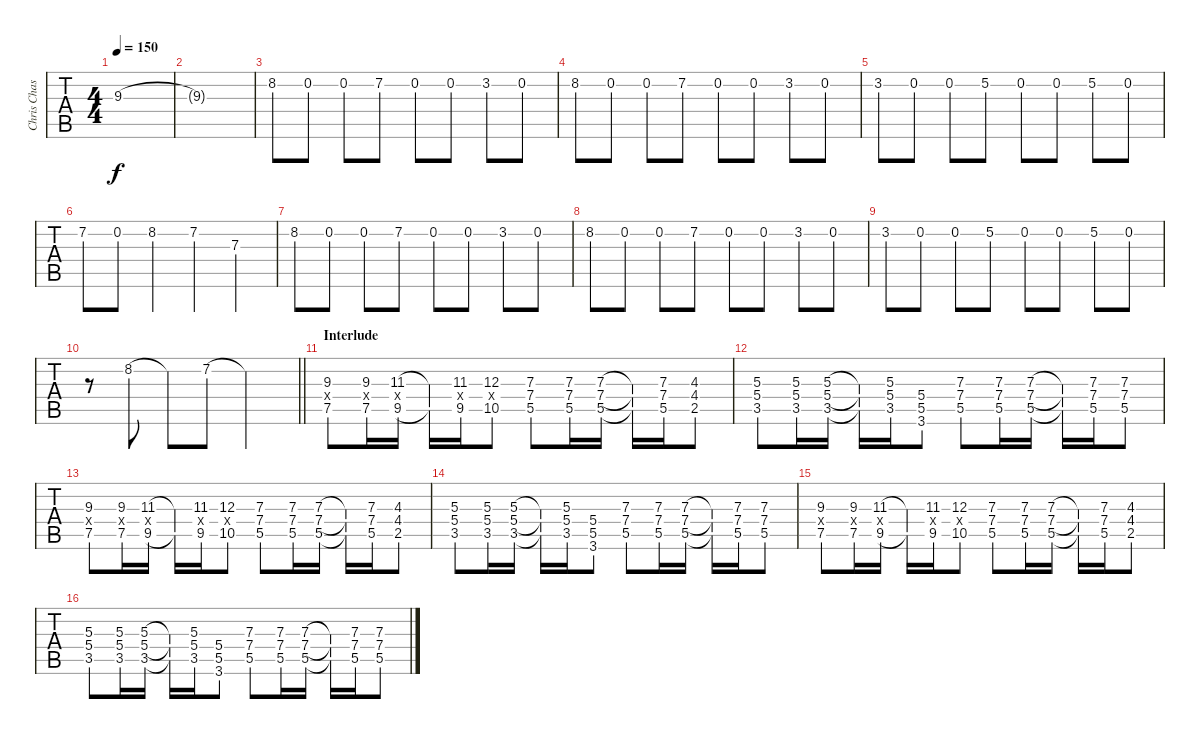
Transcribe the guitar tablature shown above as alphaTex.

\track ("Chris Chasse - Guitar Two" "Chris Chas") {instrument distortionguitar}
\staff {tabs}
\tuning (Eb4 Bb3 Gb3 Db3 Ab2 Eb2) {hide}
\ts (4 4)
\tempo 150
\clef g2
\ks c
9.3{t}.1{dy f} |
9.3{t}.1 |
8.2.8{volume 9} 0.2.8 0.2.8 7.2.8 0.2.8 0.2.8 3.2.8 0.2.8 |
8.2.8 0.2.8 0.2.8 7.2.8 0.2.8 0.2.8 3.2.8 0.2.8 |
3.2.8 0.2.8 0.2.8 5.2.8 0.2.8 0.2.8 5.2.8 0.2.8 |
7.2.8 0.2.8 8.2.4 7.2.4 7.3.4 |
8.2.8 0.2.8 0.2.8 7.2.8 0.2.8 0.2.8 3.2.8 0.2.8 |
8.2.8 0.2.8 0.2.8 7.2.8 0.2.8 0.2.8 3.2.8 0.2.8 |
3.2.8 0.2.8 0.2.8 5.2.8 0.2.8 0.2.8 5.2.8 0.2.8 |
\barLineRight lightlight
r.8 8.2.8 8.2{t}.8 7.2.8 7.2{t}.2 |
\section ("" "Interlude")
(9.3 7.4{x} 7.5).8 (9.3 7.4{x} 7.5).16 (11.3 9.4{x} 9.5).16 (11.3{t} 9.5{t}).16 (11.3 9.4{x} 9.5).16 (12.3 10.4{x} 10.5).8 (7.3 7.4 5.5).8 (7.3 7.4 5.5).16 (7.3 7.4 5.5).16 (7.3{t} 7.4{t} 5.5{t}).16 (7.3 7.4 5.5).16 (4.3 4.4 2.5).8 |
(5.3 5.4 3.5).8 (5.3 5.4 3.5).16 (5.3 5.4 3.5).16 (5.3{t} 5.4{t} 3.5{t}).16 (5.3 5.4 3.5).16 (5.4 5.5 3.6).8 (7.3 7.4 5.5).8 (7.3 7.4 5.5).16 (7.3 7.4 5.5).16 (7.3{t} 7.4{t} 5.5{t}).16 (7.3 7.4 5.5).16 (7.3 7.4 5.5).8 |
(9.3 7.4{x} 7.5).8 (9.3 7.4{x} 7.5).16 (11.3 9.4{x} 9.5).16 (11.3{t} 9.5{t}).16 (11.3 9.4{x} 9.5).16 (12.3 10.4{x} 10.5).8 (7.3 7.4 5.5).8 (7.3 7.4 5.5).16 (7.3 7.4 5.5).16 (7.3{t} 7.4{t} 5.5{t}).16 (7.3 7.4 5.5).16 (4.3 4.4 2.5).8 |
(5.3 5.4 3.5).8 (5.3 5.4 3.5).16 (5.3 5.4 3.5).16 (5.3{t} 5.4{t} 3.5{t}).16 (5.3 5.4 3.5).16 (5.4 5.5 3.6).8 (7.3 7.4 5.5).8 (7.3 7.4 5.5).16 (7.3 7.4 5.5).16 (7.3{t} 7.4{t} 5.5{t}).16 (7.3 7.4 5.5).16 (7.3 7.4 5.5).8 |
(9.3 7.4{x} 7.5).8 (9.3 7.4{x} 7.5).16 (11.3 9.4{x} 9.5).16 (11.3{t} 9.5{t}).16 (11.3 9.4{x} 9.5).16 (12.3 10.4{x} 10.5).8 (7.3 7.4 5.5).8 (7.3 7.4 5.5).16 (7.3 7.4 5.5).16 (7.3{t} 7.4{t} 5.5{t}).16 (7.3 7.4 5.5).16 (4.3 4.4 2.5).8 |
(5.3 5.4 3.5).8 (5.3 5.4 3.5).16 (5.3 5.4 3.5).16 (5.3{t} 5.4{t} 3.5{t}).16 (5.3 5.4 3.5).16 (5.4 5.5 3.6).8 (7.3 7.4 5.5).8 (7.3 7.4 5.5).16 (7.3 7.4 5.5).16 (7.3{t} 7.4{t} 5.5{t}).16 (7.3 7.4 5.5).16 (7.3 7.4 5.5).8
